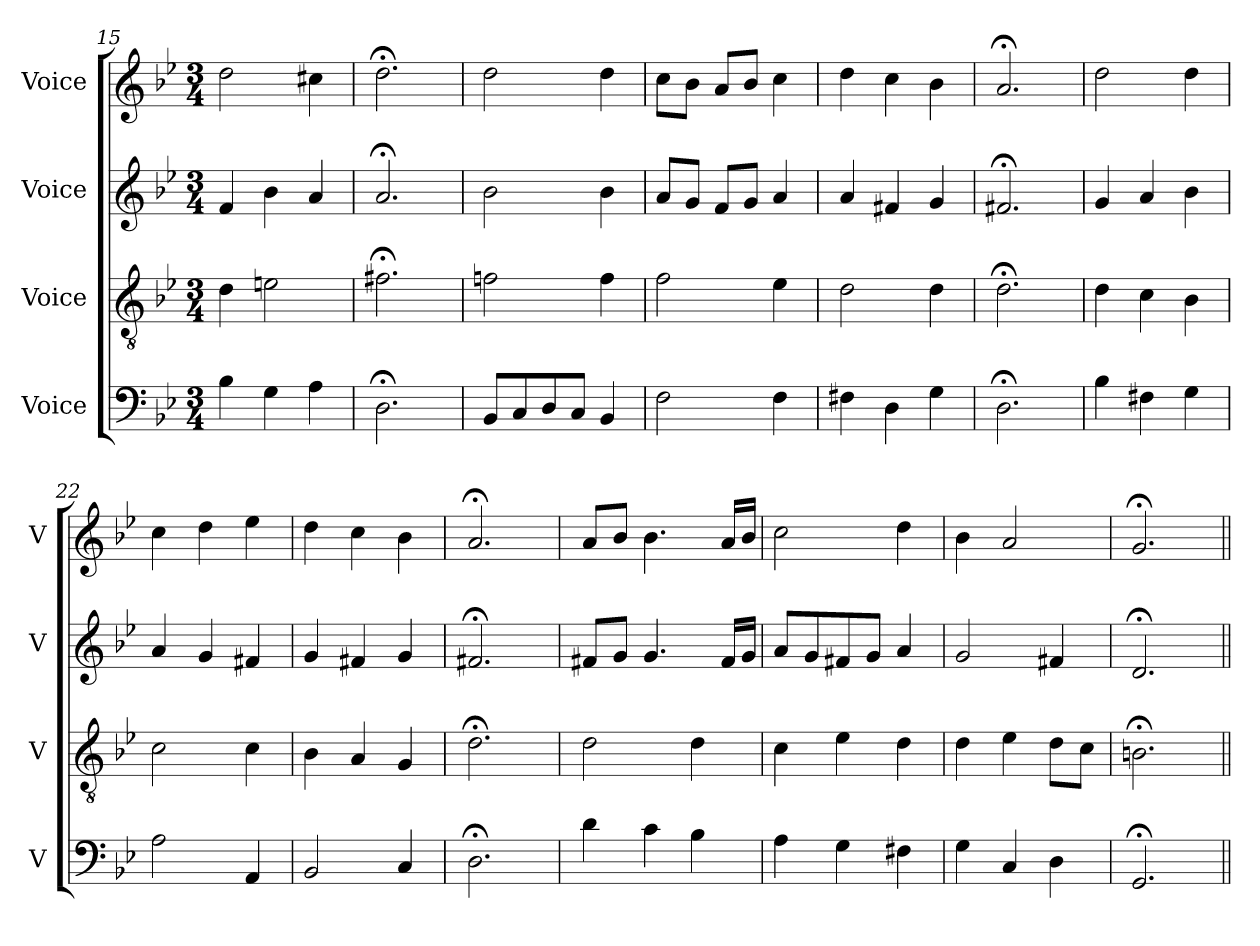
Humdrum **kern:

**kern	**kern	**kern	**kern
*part4	*part3	*part2	*part1
*staff4	*staff3	*staff2	*staff1
*I"Voice	*I"Voice	*I"Voice	*I"Voice
*I'V	*I'V	*I'V	*I'V
*clefF4	*clefGv2	*clefG2	*clefG2
*k[b-e-]	*k[b-e-]	*k[b-e-]	*k[b-e-]
*M3/4	*M3/4	*M3/4	*M3/4
=15	=15	=15	=15
4B-\	4d\	4f/	2dd\
4G\	2en\	4b-\	.
4A\	.	4a/	4cc#X\
=16	=16	=16	=16
2.D;\	2.f#X;\	2.a;/	2.dd;\
=17	=17	=17	=17
8BB-/L	2fn\	2b-\	2dd\
8C/	.	.	.
8D/	.	.	.
8C/J	.	.	.
4BB-/	4f\	4b-\	4dd\
=18	=18	=18	=18
2F\	2f\	8a/L	8cc\L
.	.	8g/J	8b-\J
.	.	8f/L	8a/L
.	.	8g/J	8b-/J
4F\	4e-\	4a/	4cc\
=19	=19	=19	=19
4F#X\	2d\	4a/	4dd\
4D\	.	4f#X/	4cc\
4G\	4d\	4g/	4b-\
=20	=20	=20	=20
2.D;\	2.d;\	2.f#X;/	2.a;/
!!LO:PB:g=z
=21	=21	=21	=21
4B-\	4d\	4g/	2dd\
4F#X\	4c\	4a/	.
4G\	4B-\	4b-\	4dd\
=22	=22	=22	=22
2A\	2c\	4a/	4cc\
.	.	4g/	4dd\
4AA/	4c\	4f#X/	4ee-\
=23	=23	=23	=23
2BB-/	4B-\	4g/	4dd\
.	4A/	4f#X/	4cc\
4C/	4G/	4g/	4b-\
=24	=24	=24	=24
2.D;\	2.d;\	2.f#X;/	2.a;/
=25	=25	=25	=25
4d\	2d\	8f#X/L	8a/L
.	.	8g/J	8b-/J
4c\	.	4.g/	4.b-\
4B-\	4d\	.	.
.	.	16f#/LL	16a/LL
.	.	16g/JJ	16b-/JJ
=26	=26	=26	=26
4A\	4c\	8a/L	2cc\
.	.	8g/	.
4G\	4e-\	8f#X/	.
.	.	8g/J	.
4F#X\	4d\	4a/	4dd\
=27	=27	=27	=27
4G\	4d\	2g/	4b-\
4C/	4e-\	.	2a/
4D\	8d\L	4f#X/	.
.	8c\J	.	.
!!LO:LB:g=z
=28	=28	=28	=28
2.GG;/	2.Bn;\	2.d;/	2.g;/
=||	=||	=||	=||
*-	*-	*-	*-
